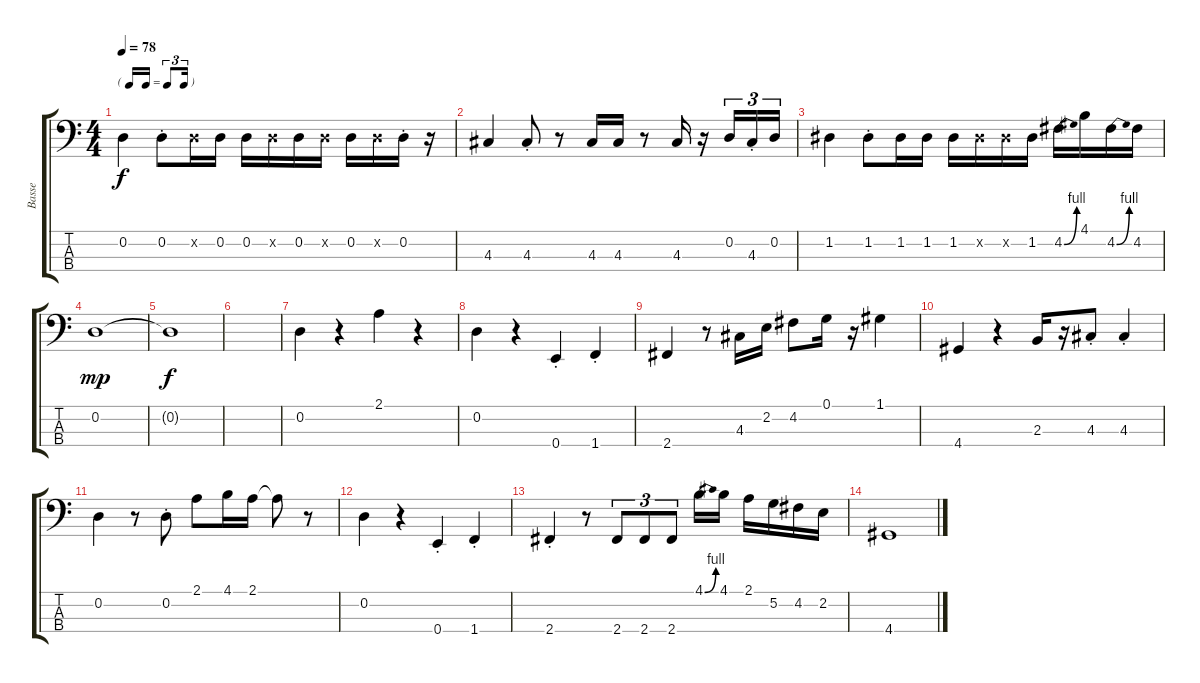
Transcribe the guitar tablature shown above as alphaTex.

\track ("Basse" "Basse") {instrument electricbassfinger}
\staff {score tabs}
\tuning (G2 D2 A1 E1) {hide}
\ts (4 4)
\tf triplet16th
\tempo 78
\clef f4
\ks c
0.2.4{dy f} 0.2{st}.8 0.2{x}.16 0.2.16 0.2.16 0.2{x}.16 0.2.16 0.2{x}.16 0.2.16 0.2{x}.16 0.2{st}.16 r.16 |
4.3.4 4.3{st}.8 r.8 4.3.16 4.3.16 r.8 4.3.16 r.16 0.2.16{tu (3 2)} 4.3{st}.16{tu (3 2)} 0.2.16{tu (3 2)} |
1.2.4 1.2{st}.8 1.2.16 1.2.16 1.2.16 1.2{x}.16 1.2{x}.16 1.2.16 4.2{be (bend 0 0 60 4)}.16 4.1.16 4.2{be (bend 0 0 60 4)}.16 4.2.16 |
0.2.1{dy mp} |
0.2{t}.1{dy f} |
|
0.2.4{volume 12} r.4 2.1.4 r.4 |
0.2.4 r.4 0.4{st}.4 1.4{st}.4 |
2.4.4 r.8 4.3.16 2.2.16 4.2.8 0.1.16 r.16 1.1.4 |
4.4.4 r.4 2.3.16 r.16 4.3{st}.8 4.3{st}.4 |
0.2.4 r.8 0.2{st}.8 2.1.8 4.1.16 2.1.16 2.1{t}.8 r.8 |
0.2.4 r.4 0.4{st}.4 1.4{st}.4 |
2.4{st}.4 r.8 2.4.8{tu (3 2)} 2.4.8{tu (3 2)} 2.4.8{tu (3 2)} 4.1{be (bend 0 0 60 4)}.16 4.1.16 2.1.16 5.2.16 4.2.16 2.2.16 |
4.4.1
